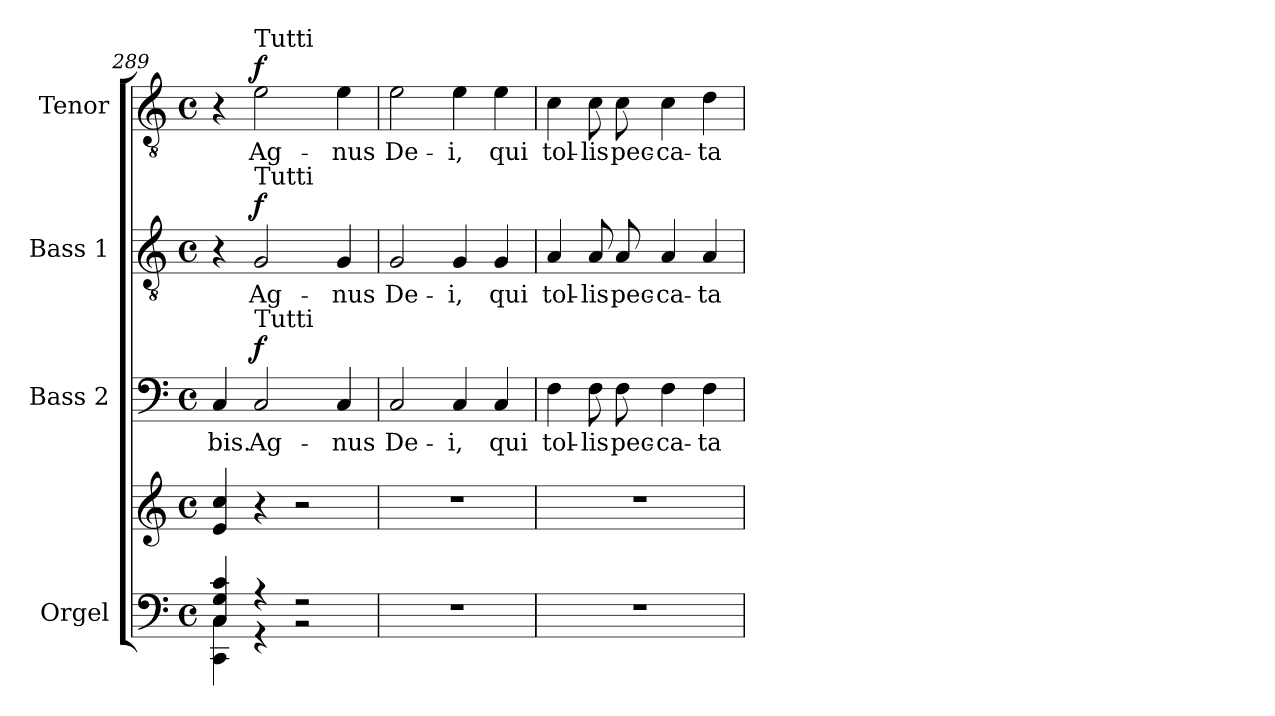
**kern	**kern	**kern	**text	**dynam	**kern	**text	**dynam	**kern	**text	**dynam
*part4	*part4	*part3	*part3	*part3	*part2	*part2	*part2	*part1	*part1	*part1
*staff5	*staff4	*staff3	*staff3	*staff3	*staff2	*staff2	*staff2	*staff1	*staff1	*staff1
*I"Orgel	*	*I"Bass 2	*	*	*I"Bass 1	*	*	*I"Tenor	*	*
*I'Org.	*	*I'B. 2	*	*	*I'B. 1	*	*	*I'T.	*	*
*clefF4	*clefG2	*clefF4	*	*	*clefGv2	*	*	*clefGv2	*	*
*k[]	*k[]	*k[]	*	*	*k[]	*	*	*k[]	*	*
*C:	*C:	*C:	*	*	*C:	*	*	*C:	*	*
*M4/4	*M4/4	*M4/4	*	*	*M4/4	*	*	*M4/4	*	*
*met(c)	*met(c)	*met(c)	*	*	*met(c)	*	*	*met(c)	*	*
=289	=289	=289	=289	=289	=289	=289	=289	=289	=289	=289
*^	*	*	*	*	*	*	*	*	*	*
!	!	!	!	!LO:LY:b	!	!	!	!	!	!	!
4C/ 4G/ 4c/	4CC\ 4C\	4e/ 4cc/	4C/	-bis.	.	4r	.	.	4r	.	.
!	!	!	!	!	!	!	!	!	!LO:TX:a:t=Tutti	!	!
!	!	!	!	!	!	!LO:TX:a:t=Tutti	!	!	!	!	!
!	!	!	!LO:TX:a:t=Tutti	!	!	!	!	!	!	!	!
!	!	!	!	!LO:LY:b	!LO:DY:a	!	!LO:LY:b	!LO:DY:a	!	!LO:LY:b	!LO:DY:a
4r	4r	4r	2C/	Ag-	f	2G/	Ag-	f	2e\	Ag-	f
2r	2r	2r	.	.	.	.	.	.	.	.	.
!	!	!	!	!LO:LY:b	!	!	!LO:LY:b	!	!	!LO:LY:b	!
.	.	.	4C/	-nus	.	4G/	-nus	.	4e\	-nus	.
*v	*v	*	*	*	*	*	*	*	*	*	*
=290	=290	=290	=290	=290	=290	=290	=290	=290	=290	=290
!	!	!	!LO:LY:b	!	!	!LO:LY:b	!	!	!LO:LY:b	!
1r	1r	2C/	De-	.	2G/	De-	.	2e\	De-	.
!	!	!	!LO:LY:b	!	!	!LO:LY:b	!	!	!LO:LY:b	!
.	.	4C/	-i,	.	4G/	-i,	.	4e\	-i,	.
!	!	!	!LO:LY:b	!	!	!LO:LY:b	!	!	!LO:LY:b	!
.	.	4C/	qui	.	4G/	qui	.	4e\	qui	.
=291	=291	=291	=291	=291	=291	=291	=291	=291	=291	=291
!	!	!	!LO:LY:b	!	!	!LO:LY:b	!	!	!LO:LY:b	!
1r	1r	4F\	tol-	.	4A/	tol-	.	4c\	tol-	.
!	!	!	!LO:LY:b	!	!	!LO:LY:b	!	!	!LO:LY:b	!
.	.	8F\	-lis	.	8A/	-lis	.	8c\	-lis	.
!	!	!	!LO:LY:b	!	!	!LO:LY:b	!	!	!LO:LY:b	!
.	.	8F\	pec-	.	8A/	pec-	.	8c\	pec-	.
!	!	!	!LO:LY:b	!	!	!LO:LY:b	!	!	!LO:LY:b	!
.	.	4F\	-ca-	.	4A/	-ca-	.	4c\	-ca-	.
!	!	!	!LO:LY:b	!	!	!LO:LY:b	!	!	!LO:LY:b	!
.	.	4F\	-ta	.	4A/	-ta	.	4d\	-ta	.
=	=	=	=	=	=	=	=	=	=	=
*-	*-	*-	*-	*-	*-	*-	*-	*-	*-	*-
